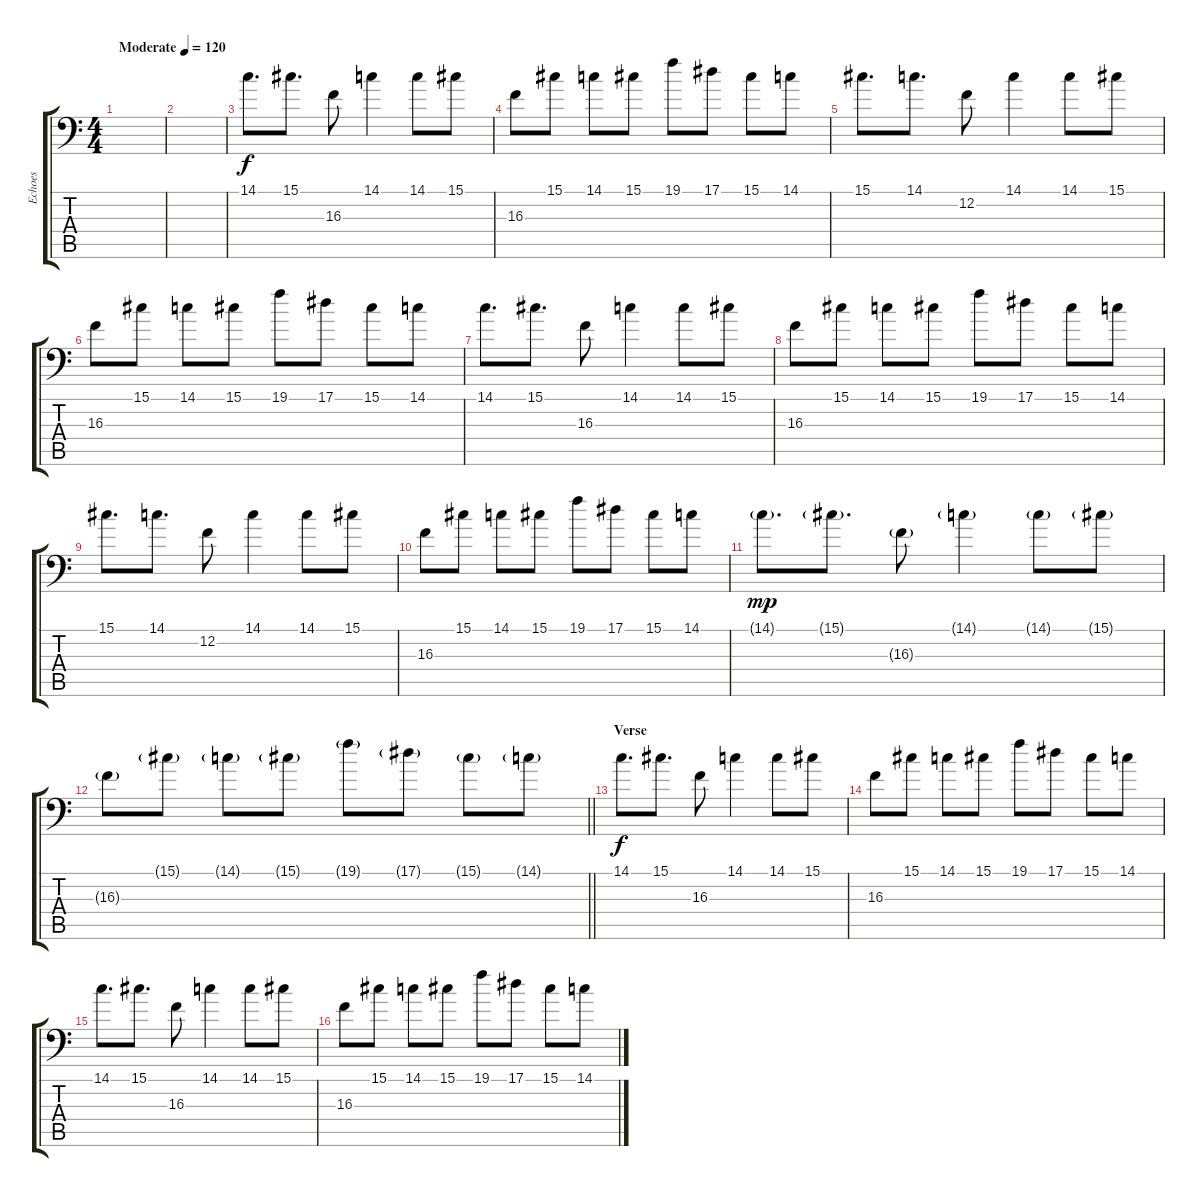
\track ("Echoes" "Echoes") {instrument fx7echoes}
\staff {score tabs}
\tuning (Bb3 F3 Db3 Ab2 Eb2 F1) {hide}
\ts (4 4)
\tempo (120 "Moderate")
\clef f4
\ks c
|
|
14.1.8{d} 15.1.8{d} 16.3.8 14.1.4 14.1.8 15.1.8 |
16.3.8 15.1.8 14.1.8 15.1.8 19.1.8 17.1.8 15.1.8 14.1.8 |
15.1.8{d} 14.1.8{d} 12.2.8 14.1.4 14.1.8 15.1.8 |
16.3.8 15.1.8 14.1.8 15.1.8 19.1.8 17.1.8 15.1.8 14.1.8 |
14.1.8{d} 15.1.8{d} 16.3.8 14.1.4 14.1.8 15.1.8 |
16.3.8 15.1.8 14.1.8 15.1.8 19.1.8 17.1.8 15.1.8 14.1.8 |
15.1.8{d} 14.1.8{d} 12.2.8 14.1.4 14.1.8 15.1.8 |
16.3.8 15.1.8 14.1.8 15.1.8 19.1.8 17.1.8 15.1.8 14.1.8 |
14.1{g}.8{d dy mp} 15.1{g}.8{d} 16.3{g}.8 14.1{g}.4 14.1{g}.8 15.1{g}.8 |
\barLineRight lightlight
16.3{g}.8 15.1{g}.8 14.1{g}.8 15.1{g}.8 19.1{g}.8 17.1{g}.8 15.1{g}.8 14.1{g}.8 |
\section ("" "Verse")
14.1.8{d dy f} 15.1.8{d} 16.3.8 14.1.4 14.1.8 15.1.8 |
16.3.8 15.1.8 14.1.8 15.1.8 19.1.8 17.1.8 15.1.8 14.1.8 |
14.1.8{d} 15.1.8{d} 16.3.8 14.1.4 14.1.8 15.1.8 |
16.3.8 15.1.8 14.1.8 15.1.8 19.1.8 17.1.8 15.1.8 14.1.8
